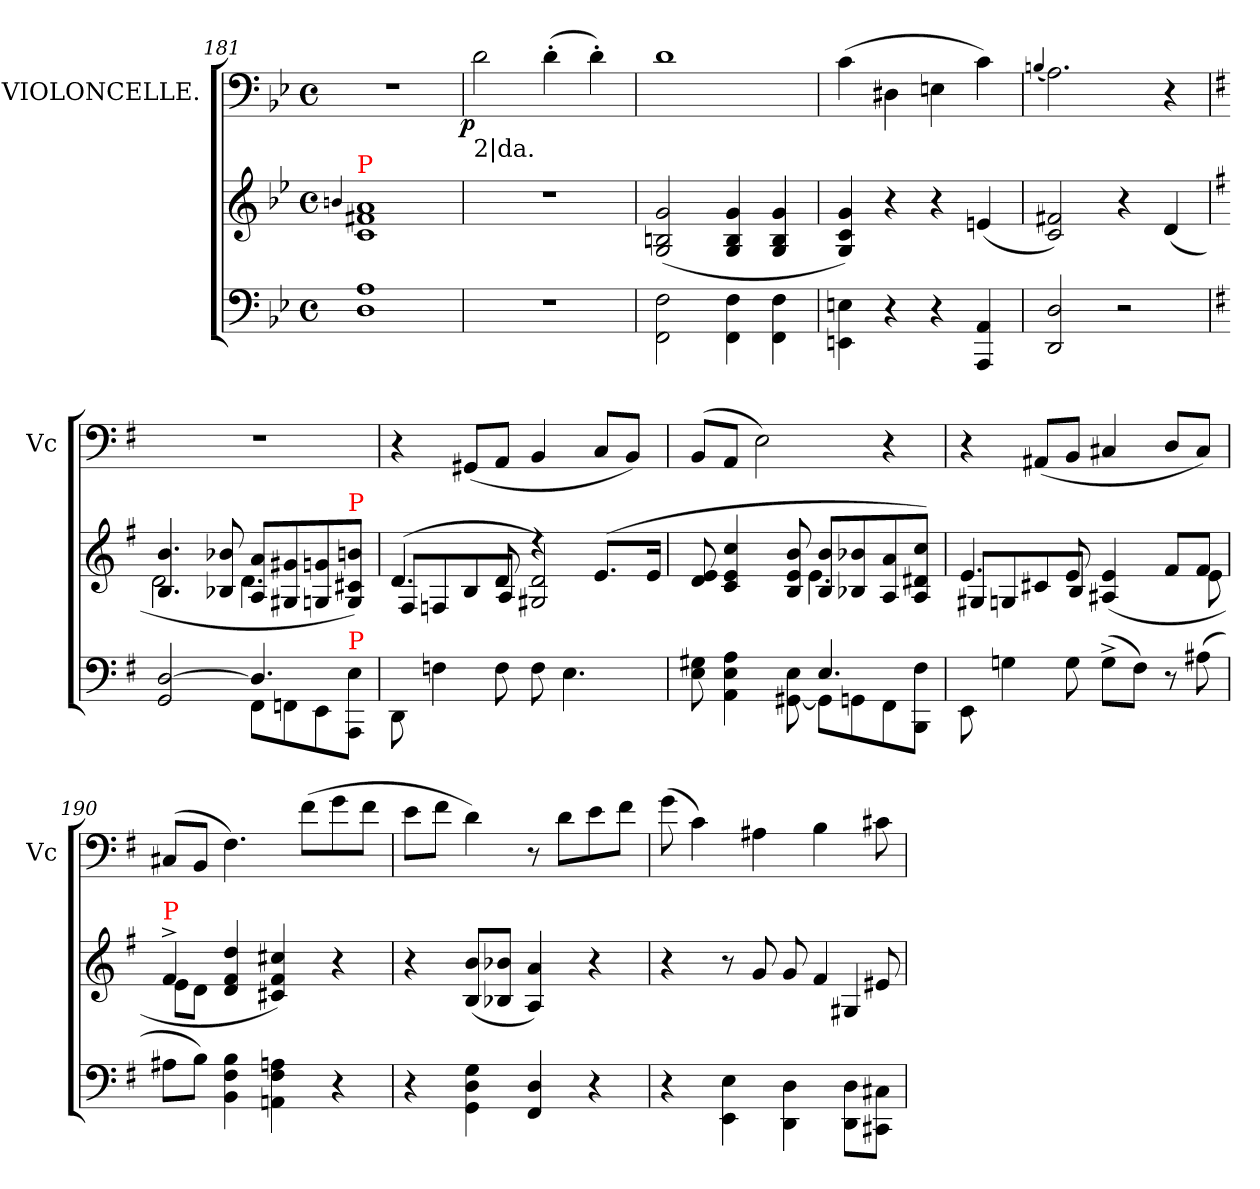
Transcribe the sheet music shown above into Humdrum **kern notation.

**kern	**kern	**kern	**dynam
*part2	*part2	*part1	*part1
*staff3	*staff2	*staff1	*staff1
*	*	*I"VIOLONCELLE.	*
*	*	*I'Vc	*
*clefF4	*clefG2	*clefF4	*
*k[b-e-]	*k[b-e-]	*k[b-e-]	*
*M4/4	*M4/4	*M4/4	*
*met(c)	*met(c)	*met(c)	*
=181	=181	=181	=181
.	4qqbn/	.	.
!	!LO:TX:a:color=red:t=P	!	!
1A 1D	1a 1f#X 1c	1rF	.
=182	=182	=182	=182
!	!	!LO:TX:b:t=2|da.	!
!	!	!	!LO:DY:rj
1rF	1rdd	2d!	p
.	.	(>4d'>!	.
.	.	4d'>!)	.
=183	=183	=183	=183
2F\ 2FF\	(>2g/ 2Bn/ 2G/	1d!	.
4F\ 4FF\	4g/ 4B/ 4G/	.	.
4F\ 4FF\	4g/ 4B/ 4G/	.	.
=184	=184	=184	=184
4En\ 4EEn\	4g/ 4c/ 4G/)	(>4c!	.
4r	4r	4D#X!	.
4r	4r	4En!	.
4AA/ 4AAA/	(<4en	4c!)	.
=185	=185	=185	=185
.	.	(<4qqBn!/	.
2D 2DD	2f#X 2c)	2.A!)	.
2r	4r	.	.
.	(>4d	4r	.
=	=	=	=
*k[f#]	*k[f#]	*k[f#]	*
*^	*^	*	*
[2D 2GG	2ryy	4.b 4.B	2d	1rF	.
.	.	8b-X 8B-X	.	.	.
4.D]	8FF#L	8a 8AL	4.d\	.	.
.	8FFn	8g#X 8G#X	.	.	.
.	8EE	8gn/ 8Gn/	.	.	.
!	!	!LO:TX:a:color=red:t=P	!	!	!
!LO:TX:a:color=red:t=P	!	!	!	!	!
8ryy	8E 8AAAJ	8bn 8c#X 8GJ)	8ryy	.	.
*v	*v	*	*	*	*
=187	=187	=187	=187	=187
8DD\	(>4.d	8F#/L	4r	.
4Fn\	.	8Fn/	.	.
.	.	8B/	(<8GG#X!L	.
8F\	8d	8A/J	8AA!J	.
8F	4rdd	2d/ 2G#X/)	4BB!	.
4.E	.	.	.	.
.	(>8.eL	.	8C!L	.
.	.	.	8BB!J)	.
.	16eJk	.	.	.
=188	=188	=188	=188	=188
*^	*	*	*	*
2ryy	8G#X 8E	8e 8d	2ryy	(<8BB!L	.
.	4A 4E 4AA	4cc 4e 4c	.	8AA!J	.
.	.	.	.	2E!)	.
.	8E\ [8GG#X\	8b 8e 8B	.	.	.
4.E	8GG#L]	8b 8BL	4.e\	.	.
.	8GGn	8b-X/ 8B-X/	.	.	.
.	8FF#	8a 8A	.	4r	.
8ryy	8F# 8BBBJ	8cc 8d#X 8AJ)	8ryy	.	.
*v	*v	*	*	*	*
=189	=189	=189	=189	=189
8EE\	4.e	8G#X/L	4r	.
4Gn\	.	8Gn/	.	.
.	.	8c#	(<8AA#X!L	.
8G\	8e	8B/J	8BB!J	.
(>8G^<\L	(>4e/ 4A#X/	4ryy	4C#X!	.
8F#\J)	.	.	.	.
8r	8f#L	8ryy	8D!L	.
(>8A#	8f#J	8e	8C#!J)	.
=190	=190	=190	=190	=190
!	!LO:TX:a:color=red:t=P	!	!	!
8A#XL	4f#^<	8eL	(<8C#X!L	.
8BJ)	.	8dJ	8BB!J	.
4B 4F# 4BB	4dd 4f# 4d	4ryy	4.F#!)	.
4An 4F# 4AAn	4cc#X 4f# 4c#X)	2ryy	.	.
.	.	.	(>8f#!\L	.
4r	4r	.	8g!	.
.	.	.	8f#!J	.
*	*v	*v	*	*
=191	=191	=191	=191
4r	4r	8e!\L	.
.	.	8f#!J	.
4G\ 4D\ 4GG\	(<8b 8BL	4d!)	.
.	8b-X 8B-XJ	.	.
4D 4FF#	4a 4A)	8r	.
.	.	8d!\L	.
4r	4r	8e!	.
.	.	8f#!J	.
=192	=192	=192	=192
*	*^	*	*
4r	4r	2ryy	(>8g!	.
.	.	.	4c!)	.
4E\ 4EE\	8r	.	.	.
.	8g	.	4A#X!	.
4D\ 4DD\	8g	4ryy	.	.
.	4f#	.	4B!	.
8D\ 8DD\L	.	4G#X/	.	.
8C#X 8CC#XJ	8e#X	.	8c#X!	.
*	*v	*v	*	*
=	=	=	=
*-	*-	*-	*-
